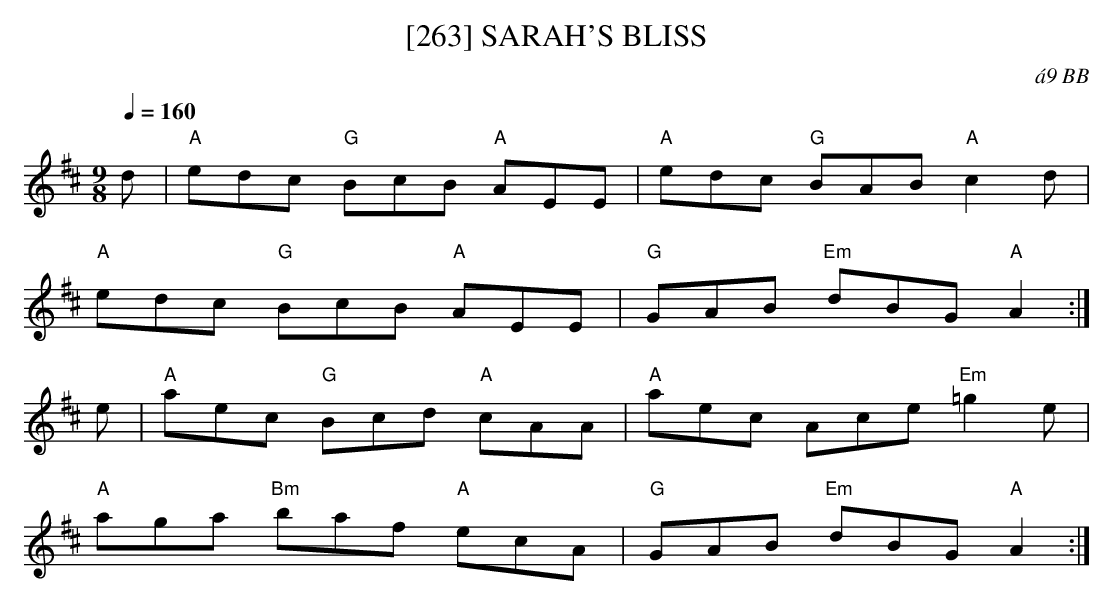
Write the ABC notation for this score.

X:1
T:[263] SARAH'S BLISS
C:\'a9 BB
L:1/8
M:9/8
Q:1/4=160
K:D
d|"A"edc "G"BcB "A"AEE|"A"edc "G"BAB "A"c2d|
"A"edc "G"BcB "A"AEE|"G"GAB "Em"dBG "A"A2 :|
e|"A"aec "G"Bcd "A"cAA|"A"aec Ace "Em"=g2e|
"A"aga "Bm"baf "A"ecA|"G"GAB "Em"dBG "A"A2 :|
